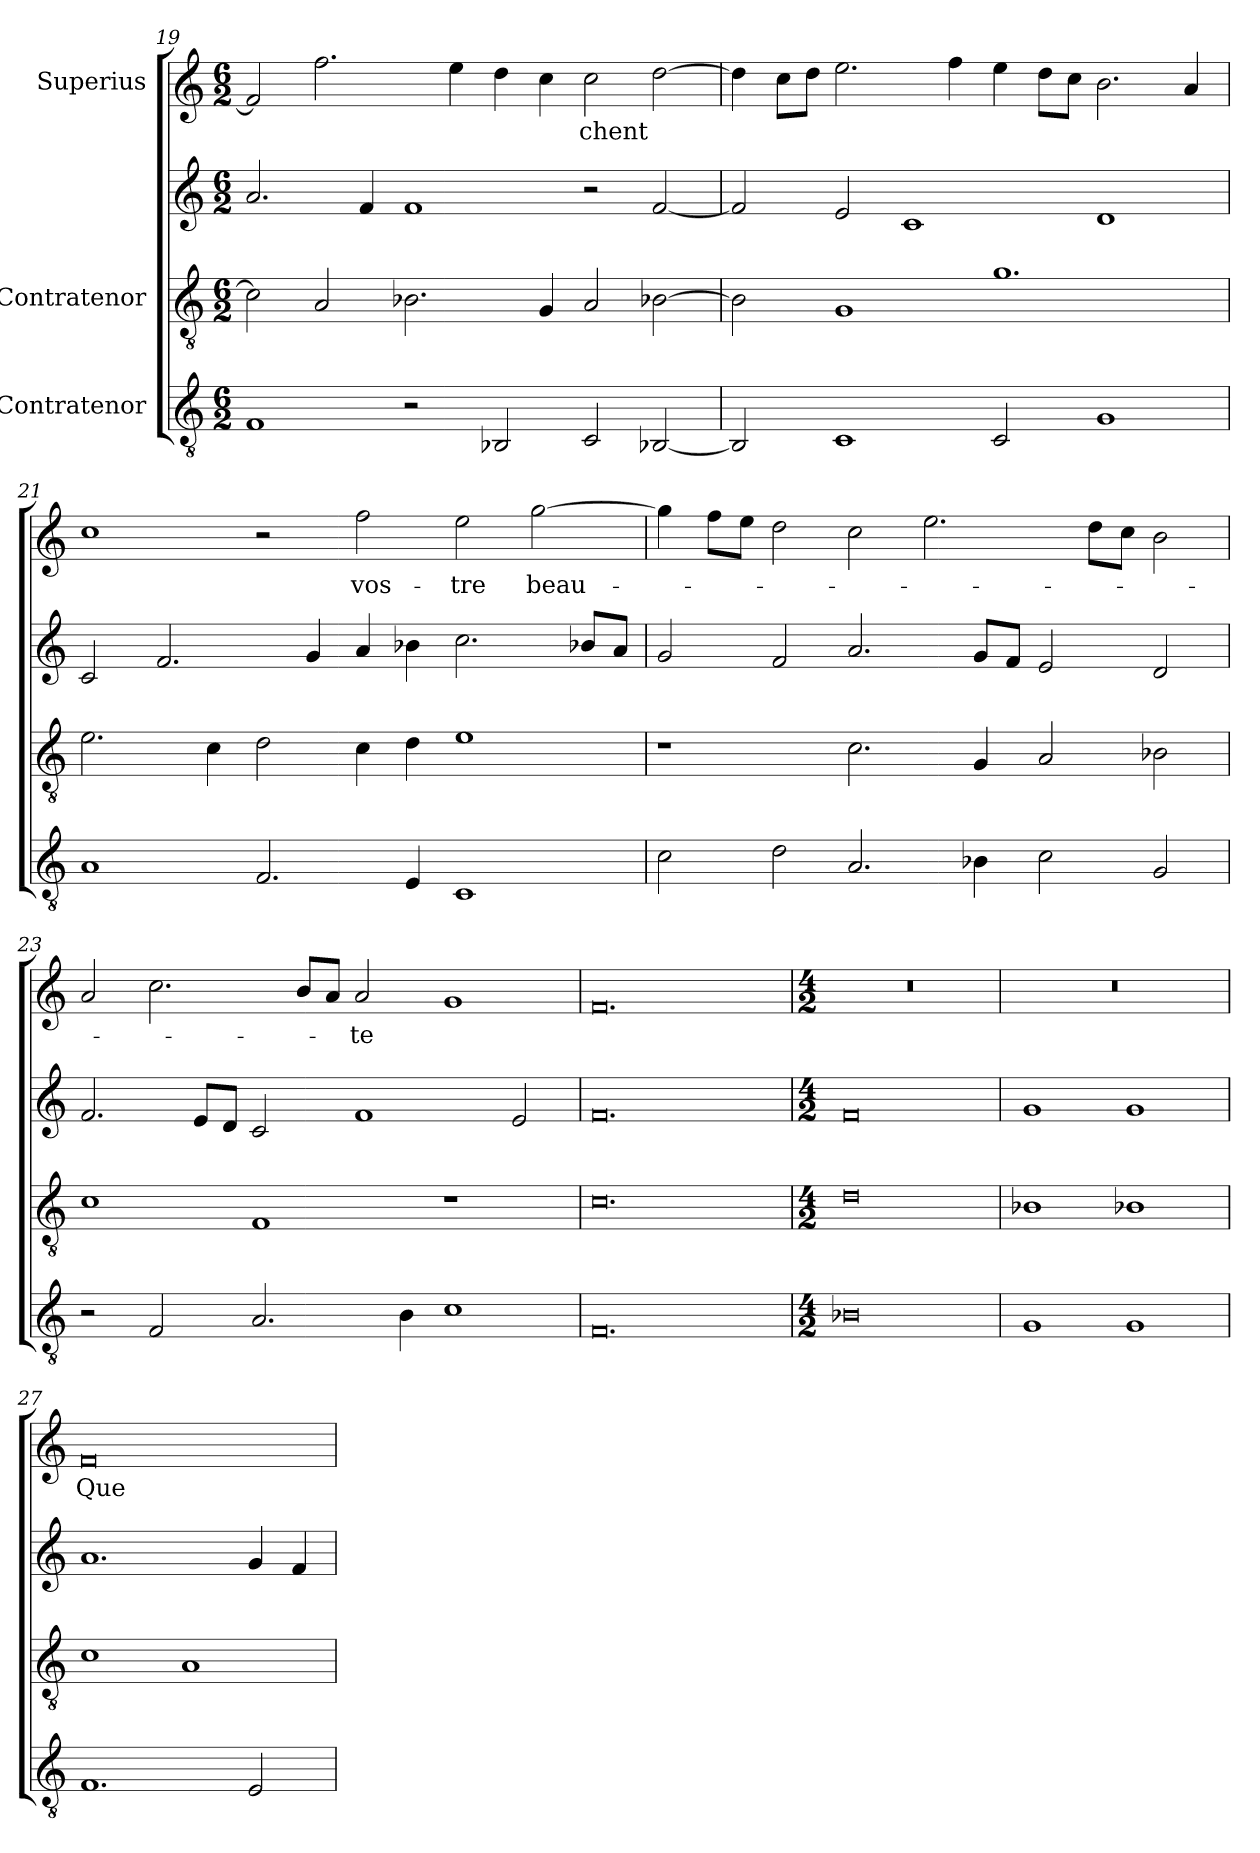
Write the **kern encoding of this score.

**kern	**kern	**kern	**kern	**text
*part4	*part3	*part2	*part1	*part1
*staff4	*staff3	*staff2	*staff1	*staff1
*I"Contratenor	*I"Contratenor	*	*I"Superius	*
*clefGv2	*clefGv2	*clefG2	*clefG2	*
*M6/2	*M6/2	*M6/2	*M6/2	*
=19	=19	=19	=19	=19
1F	2c]	2.a	2f]	.
.	2A	.	2.ff	.
.	.	4f	.	.
2r	2.B-X	1f	.	.
.	.	.	4ee	.
2BB-X	.	.	4dd	.
.	4G	.	4cc	.
2C	2A	2r	2cc	-chent
[2BB-X	[2B-X	[2f	[2dd	.
=20	=20	=20	=20	=20
2BB-]	2B-]	2f]	4dd]	.
.	.	.	8cc\L	.
.	.	.	8dd\J	.
1C	1G	2e	2.ee	.
.	.	1c	.	.
.	.	.	4ff	.
2C	1.g	.	4ee	.
.	.	.	8dd\L	.
.	.	.	8cc\J	.
1G	.	1d	2.b	.
.	.	.	4a	.
=21	=21	=21	=21	=21
1A	2.e	2c	1cc	.
.	.	2.f	.	.
.	4c	.	.	.
2.F	2d	.	2r	.
.	.	4g	.	.
.	4c	4a	2ff	vos-
4E	4d	4b-X	.	.
1C	1e	2.cc	2ee	-tre
.	.	.	[2gg	beau-
.	.	8b-X/L	.	.
.	.	8a/J	.	.
=22	=22	=22	=22	=22
2c	1r	2g	4gg]	.
.	.	.	8ff\L	.
.	.	.	8ee\J	.
2d	.	2f	2dd	.
2.A	2.c	2.a	2cc	.
.	.	.	2.ee	.
4B-X	4G	8g/L	.	.
.	.	8f/J	.	.
2c	2A	2e	.	.
.	.	.	8dd\L	.
.	.	.	8cc\J	.
2G	2B-X	2d	2b	.
=23	=23	=23	=23	=23
2r	1c	2.f	2a	.
2F	.	.	2.cc	.
.	.	8e/L	.	.
.	.	8d/J	.	.
2.A	1F	2c	.	.
.	.	.	8b/L	.
.	.	.	8a/J	.
.	.	1f	2a	-te
4B	.	.	.	.
1c	1r	.	1g	.
.	.	2e	.	.
=24	=24	=24	=24	=24
0.F	0.c	0.f	0.f	.
=25	=25	=25	=25	=25
*M4/2	*M4/2	*M4/2	*M4/2	*
0B-X	0d	0f	0r	.
=26	=26	=26	=26	=26
1G	1B-X	1g	0r	.
1G	1B-X	1g	.	.
=27	=27	=27	=27	=27
1.F	1c	1.a	0f	-Que
.	1A	.	.	.
2E	.	4g	.	.
.	.	4f	.	.
=	=	=	=	=
*-	*-	*-	*-	*-
